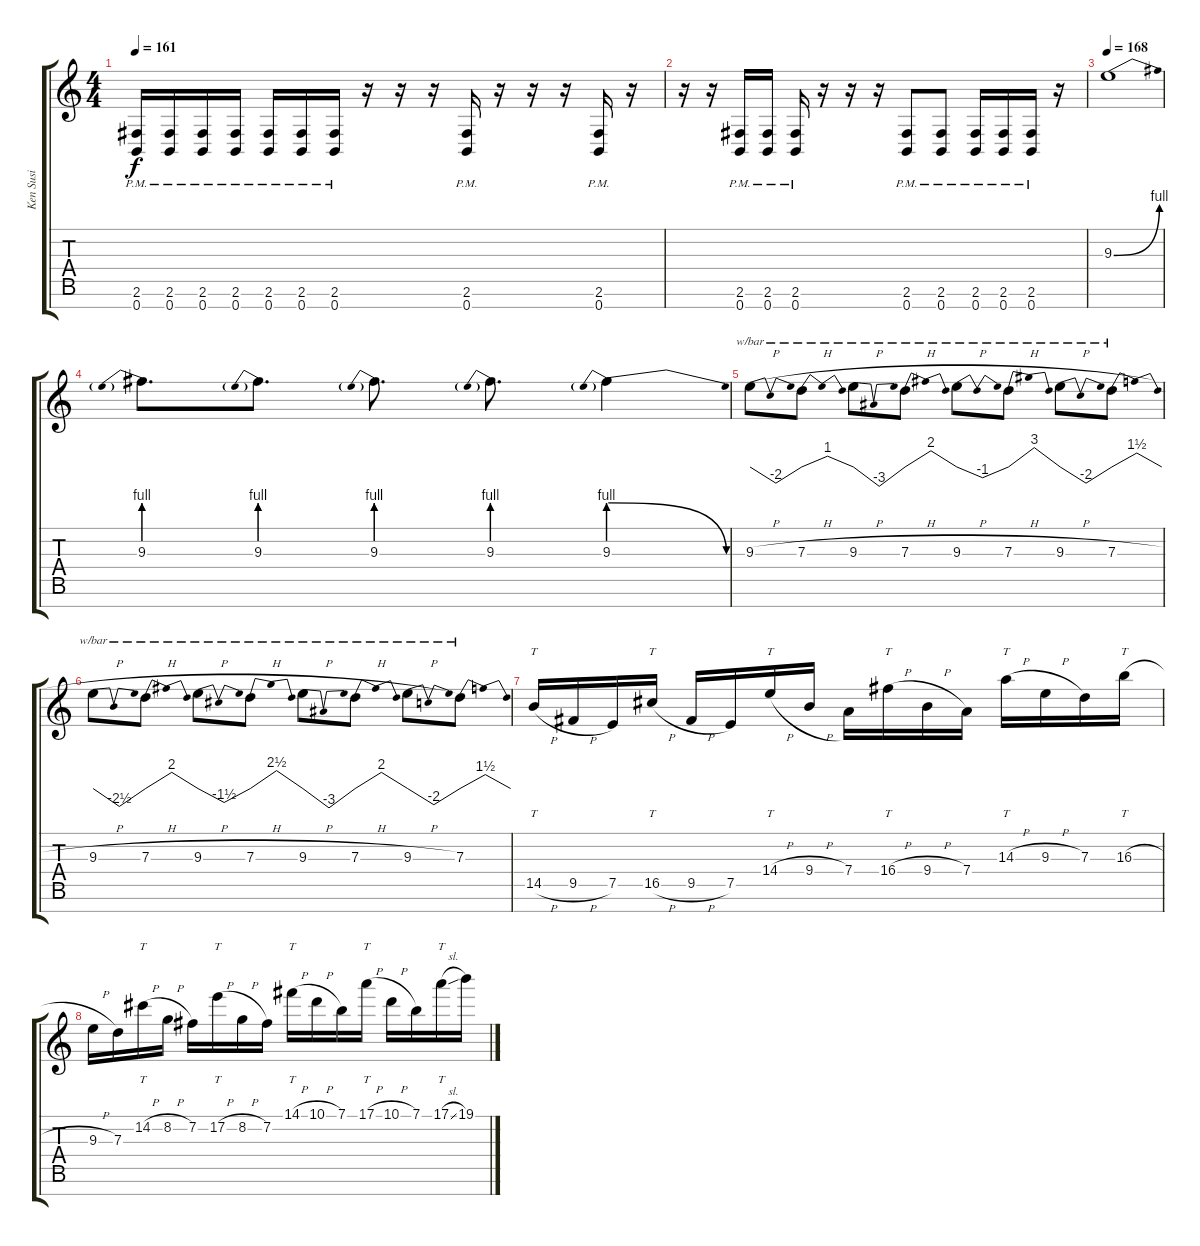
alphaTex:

\track ("Ken Susi" "Ken Susi") {instrument distortionguitar}
\staff {score tabs}
\tuning (E4 B3 G3 D3 A2 E2 B1) {hide}
\ts (4 4)
\tempo 161
\clef g2
\ks c
(2.6{pm} 0.7{pm}).16{dy f} (2.6{pm} 0.7{pm}).16 (2.6{pm} 0.7{pm}).16 (2.6{pm} 0.7{pm}).16 (2.6{pm} 0.7{pm}).16 (2.6{pm} 0.7{pm}).16 (2.6{pm} 0.7{pm}).16 r.16 r.16 r.16 (2.6{pm} 0.7{pm}).16 r.16 r.16 r.16 (2.6{pm} 0.7{pm}).16 r.16 |
r.16 r.16 (2.6{pm} 0.7{pm}).16 (2.6{pm} 0.7{pm}).16 (2.6{pm} 0.7{pm}).16 r.16 r.16 r.16 (2.6{pm} 0.7{pm}).8 (2.6{pm} 0.7{pm}).8 (2.6{pm} 0.7{pm}).16 (2.6{pm} 0.7{pm}).16 (2.6{pm} 0.7{pm}).16 r.16 |
\tempo 168
9.3{be (bend 0 0 60 4)}.1 |
9.3{be (prebend 0 4 60 4)}.8{d} 9.3{be (prebend 0 4 60 4)}.8{d} 9.3{be (prebend 0 4 60 4)}.8{d} 9.3{be (prebend 0 4 60 4)}.8{d} 9.3{be (prebendrelease 0 4 60 0)}.4 |
9.3{h}.8{tbe (dip default 0 0 30 -8 60 0)} 7.3{h}.8{tbe (dip default 0 0 30 4 60 0)} 9.3{h}.8{tbe (dip default 0 0 30 -12 60 0)} 7.3{h}.8{tbe (dip default 0 0 30 8 60 0)} 9.3{h}.8{tbe (dip default 0 0 30 -4 60 0)} 7.3{h}.8{tbe (dip default 0 0 30 12 60 0)} 9.3{h}.8{tbe (dip default 0 0 30 -8 60 0)} 7.3{h}.8{tbe (dip default 0 0 30 6 60 0)} |
9.3{h}.8{tbe (dip default 0 0 30 -10 60 0)} 7.3{h}.8{tbe (dip default 0 0 30 8 60 0)} 9.3{h}.8{tbe (dip default 0 0 30 -6 60 0)} 7.3{h}.8{tbe (dip default 0 0 30 10 60 0)} 9.3{h}.8{tbe (dip default 0 0 30 -12 60 0)} 7.3{h}.8{tbe (dip default 0 0 30 8 60 0)} 9.3{h}.8{tbe (dip default 0 0 30 -8 60 0)} 7.3.8{tbe (dip default 0 0 30 6 60 0)} |
14.5{h}.16{tt} 9.5{h}.16 7.5.16 16.5{h}.16{tt} 9.5{h}.16 7.5.16 14.4{h}.16{tt} 9.4{h}.16 7.4.16 16.4{h}.16{tt} 9.4{h}.16 7.4.16 14.3{h}.16{tt} 9.3{h}.16 7.3.16 16.3{h}.16{tt} |
9.3{h}.16 7.3.16 14.2{h}.16{tt} 8.2{h}.16 7.2.16 17.2{h}.16{tt} 8.2{h}.16 7.2.16 14.1{h}.16{tt} 10.1{h}.16 7.1.16 17.1{h}.16{tt} 10.1{h}.16 7.1.16 17.1{sl}.16{tt} 19.1.16
